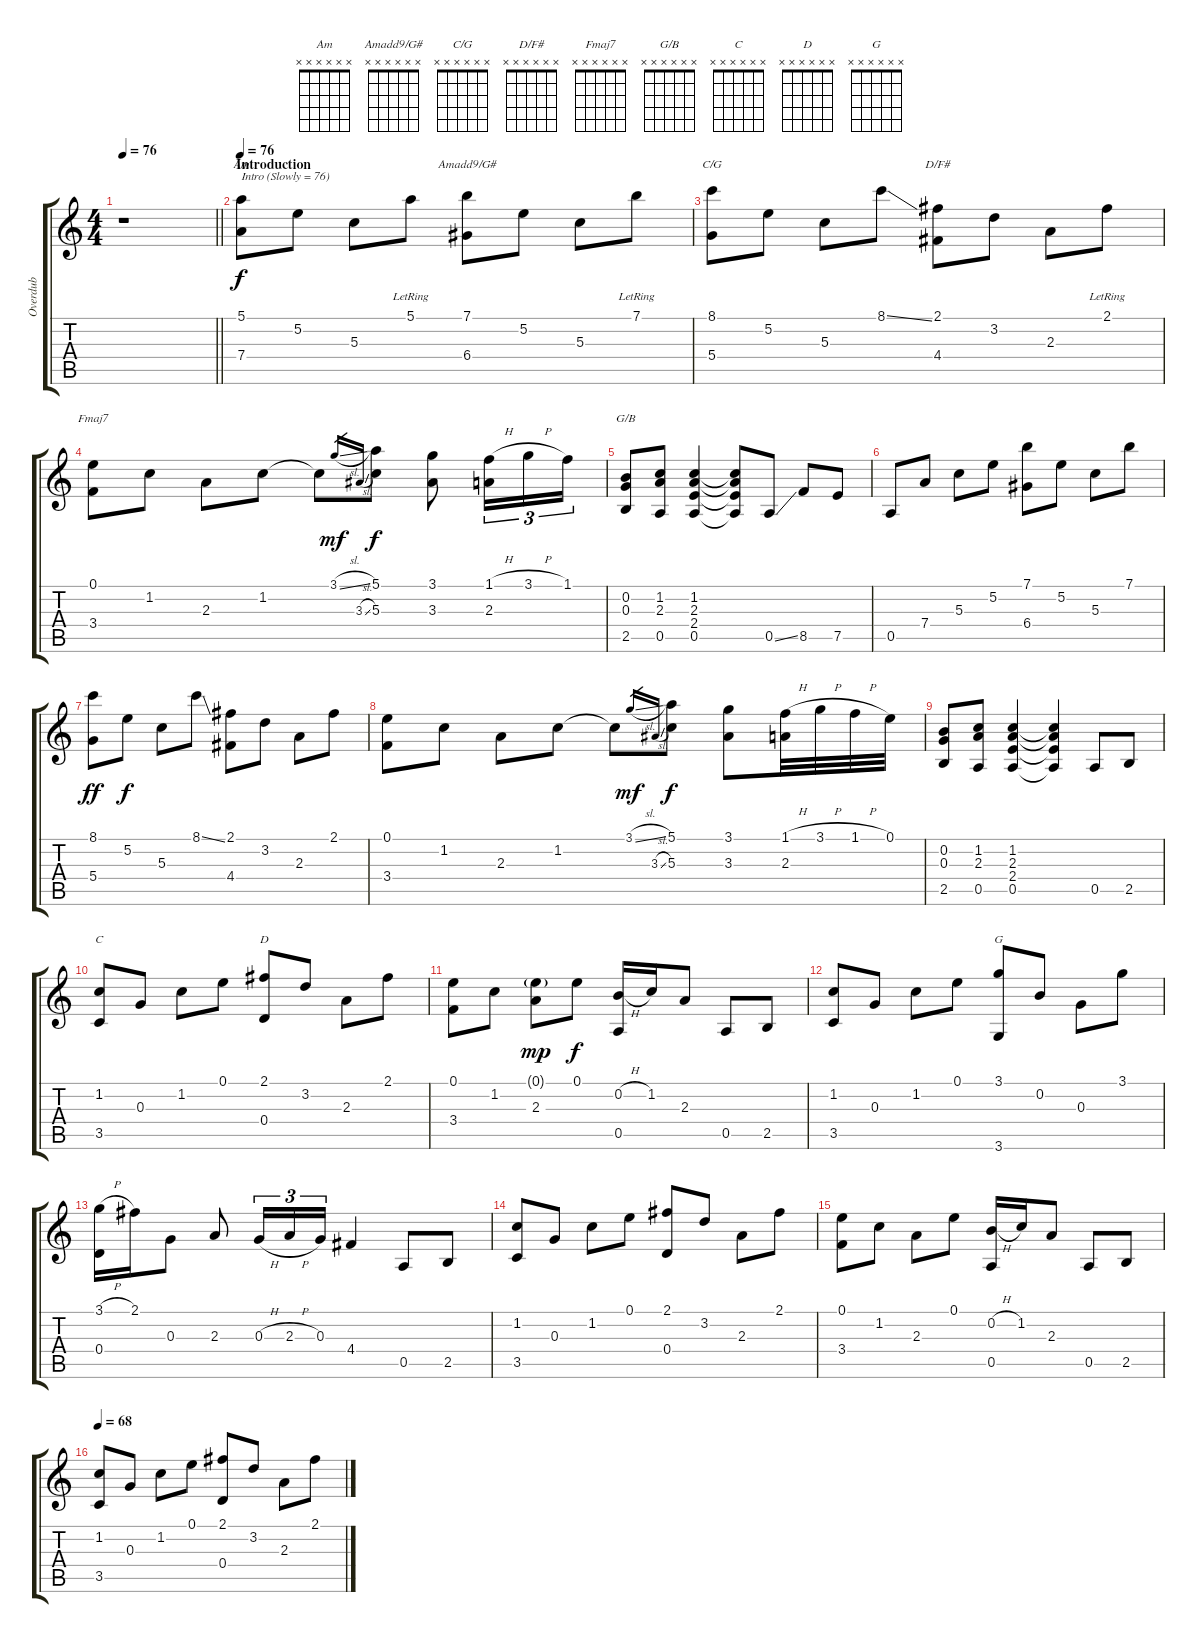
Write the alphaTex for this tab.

\track ("Overdub" "Overdub") {instrument fretlessbass}
\staff {score tabs}
\tuning (E4 B3 G3 D3 A2 E2) {hide}
\chord ("Am" x x x x x x)
\chord ("Amadd9/G#" x x x x x x)
\chord ("C/G" x x x x x x)
\chord ("D/F#" x x x x x x)
\chord ("Fmaj7" x x x x x x)
\chord ("G/B" x x x x x x)
\chord ("C" x x x x x x)
\chord ("D" x x x x x x)
\chord ("G" x x x x x x)
\ts (4 4)
\tempo 76
\clef g2
\barLineRight lightlight
\ks c
r.1{dy f instrument fretlessbass} |
\section ("" "Introduction")
\tempo 76
(5.1 7.4).8{ch "Am" txt "Intro (Slowly = 76)"} 5.2.8 5.3.8 5.1{lr}.8 (7.1 6.4).8{ch "Amadd9/G#"} 5.2.8 5.3.8 7.1{lr}.8 |
(8.1 5.4).8{ch "C/G"} 5.2.8 5.3.8 8.1{ss}.8 (2.1 4.4).8{ch "D/F#"} 3.2.8 2.3.8 2.1{lr}.8 |
(0.1 3.4).8{ch "Fmaj7"} 1.2.8 2.3.8 1.2.8 1.2{t}.8 3.1{sl}.16{gr dy mf} 3.3{sl}.16{gr} (5.1 5.3).8{dy f} (3.1 3.3).8 (1.1{h} 2.3).16{tu (3 2)} 3.1{h}.16{tu (3 2)} 1.1.16{tu (3 2)} |
(0.2 0.3 2.5).8{ch "G/B"} (1.2 2.3 0.5).8 (1.2 2.3 2.4 0.5).4 (1.2{t} 2.3{t} 2.4{t} 0.5{t}).8 0.5{ss}.8 8.5.8 7.5.8 |
0.5.8 7.4.8 5.3.8 5.2.8 (7.1 6.4).8 5.2.8 5.3.8 7.1.8 |
(8.1 5.4).8{dy ff} 5.2.8{dy f} 5.3.8 8.1{ss}.8 (2.1 4.4).8 3.2.8 2.3.8 2.1.8 |
(0.1 3.4).8 1.2.8 2.3.8 1.2.8 1.2{t}.8 3.1{sl}.16{gr dy mf} 3.3{sl}.16{gr} (5.1 5.3).8{dy f} (3.1 3.3).8 (1.1{h} 2.3).32 3.1{h}.32 1.1{h}.32 0.1.32 |
(0.2 0.3 2.5).8 (1.2 2.3 0.5).8 (1.2 2.3 2.4 0.5).4 (1.2{t} 2.3{t} 2.4{t} 0.5{t}).4 0.5.8 2.5.8 |
(1.2 3.5).8{ch "C"} 0.3.8 1.2.8 0.1.8 (2.1 0.4).8{ch "D"} 3.2.8 2.3.8 2.1.8 |
(0.1 3.4).8 1.2.8 (0.1{g} 2.3).8{dy mp} 0.1.8{dy f} (0.2{h} 0.5).16 1.2.16 2.3.8 0.5.8 2.5.8 |
(1.2 3.5).8 0.3.8 1.2.8 0.1.8 (3.1 3.6).8{ch "G"} 0.2.8 0.3.8 3.1.8 |
(3.1{h} 0.4).16 2.1.16 0.3.8 2.3.8 0.3{h}.16{tu (3 2)} 2.3{h}.16{tu (3 2)} 0.3.16{tu (3 2)} 4.4.4 0.5.8 2.5.8 |
(1.2 3.5).8 0.3.8 1.2.8 0.1.8 (2.1 0.4).8 3.2.8 2.3.8 2.1.8 |
(0.1 3.4).8 1.2.8 2.3.8 0.1.8 (0.2{h} 0.5).16 1.2.16 2.3.8 0.5.8 2.5.8 |
\tempo 68
(1.2 3.5).8 0.3.8 1.2.8 0.1.8 (2.1 0.4).8 3.2.8 2.3.8 2.1.8
